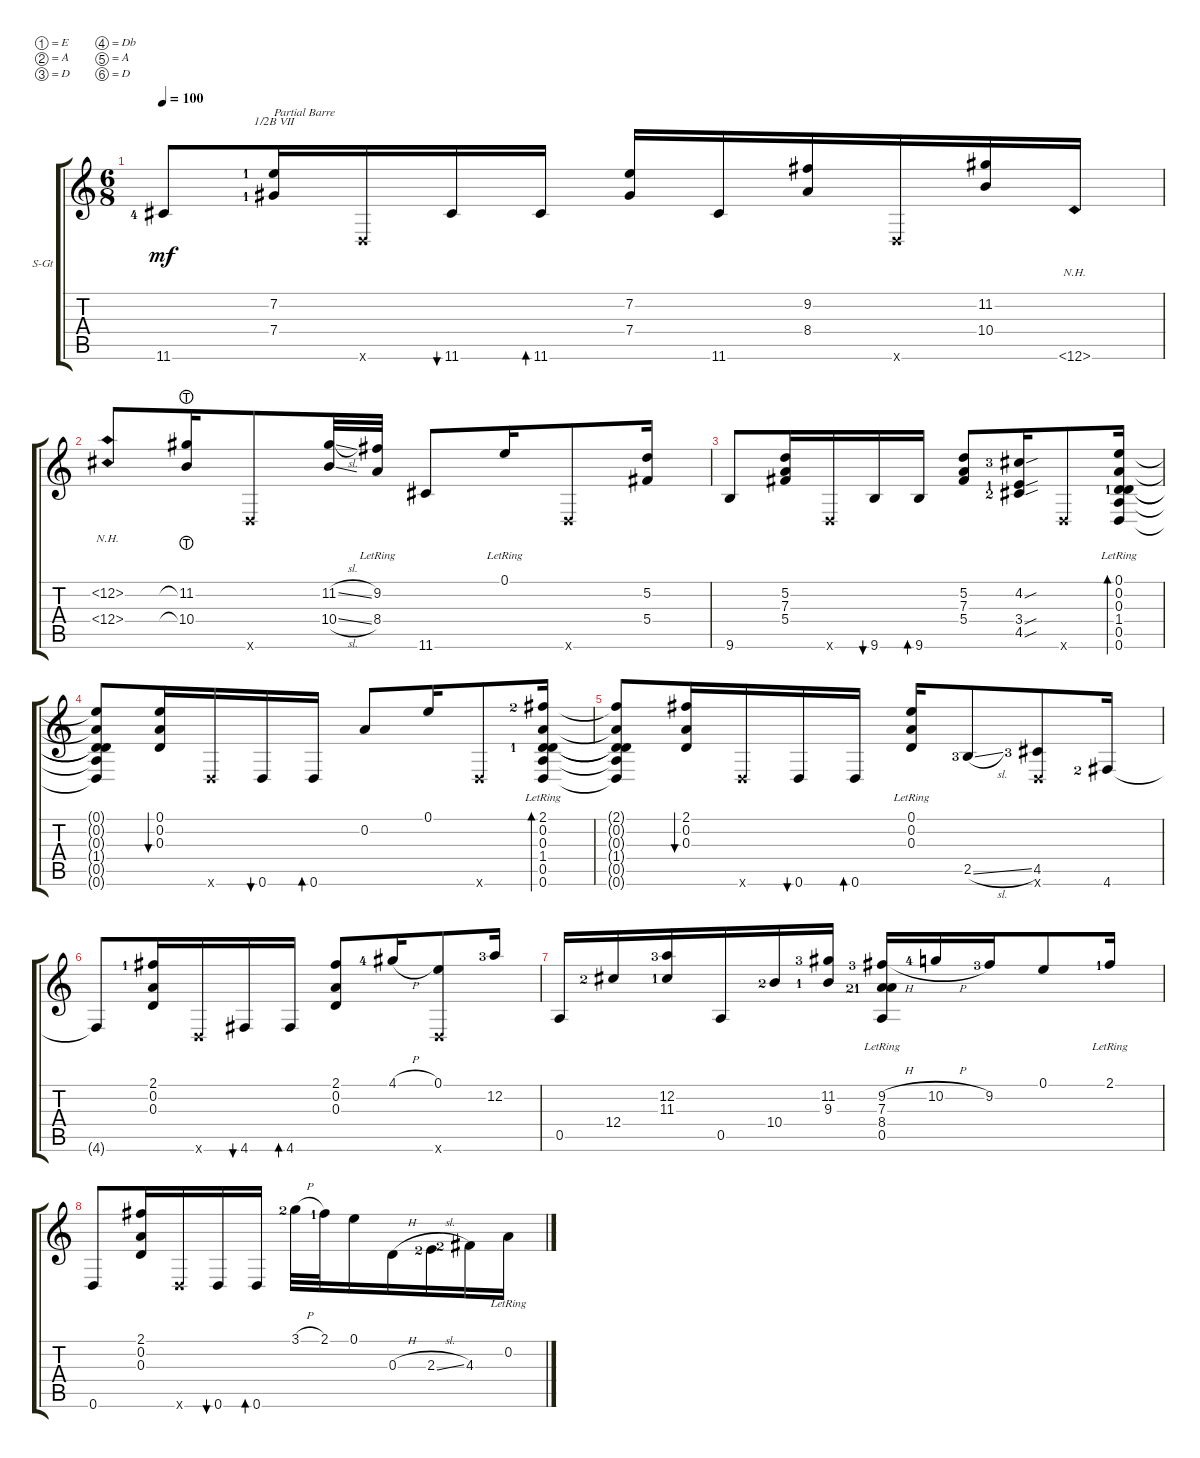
\defaultSystemsLayout 4
\bracketExtendMode groupsimilarinstruments
\firstSystemTrackNameOrientation horizontal
\otherSystemsTrackNameOrientation horizontal
\track ("Steel Guitar" "S-Gt") {instrument acousticguitarsteel}
\staff {score tabs}
\tuning (E4 A3 D3 Db3 A2 D2)
\ts (6 8)
\tempo 100
\clef g2
\scale
0.490061
\ks c
11.6{lf 5}.8{dy mf} (7.4{lf 2} 7.2{lf 2}).16{txt "Partial Barre" barre (7 half)} 0.6{x}.16 11.6.16{bu 30} 11.6.16{bd 30} (7.4 7.2).16 11.6.16 (8.4 9.2).16 0.6{x}.16 (11.2 10.4).16 12.6{nh}.16 |
\scale
0.501488 (12.2{nh} 12.4{nh}).8 (11.2{lht} 10.4{lht}).16 0.6{x}.8 (10.4{sl} 11.2{sl}).32 (8.4{lr} 9.2{lr}).32 11.6.8 0.1{lr}.16 0.6{x}.8 (5.2 5.4).16 |
\scale
0.498023 9.6.8 (5.4 7.3 5.2).16 0.6{x}.16 9.6.16{bu 30} 9.6.16{bd 30} (5.4 7.3 5.2).8 (4.2{sou lf 4} 3.4{sou lf 2} 4.5{sou lf 3}).16 0.6{x}.8 (1.4{lr lf 2} 0.2{lr} 0.1{lr} 0.3{lr} 0.5{lr} 0.6{lr}).16{bd 30} |
\scale
0.486451 (0.6{t} 0.5{t} 1.4{t} 0.3{t} 0.2{t} 0.1{t}).8 (0.1 0.2 0.3).16{bu 30} 0.6{x}.16 0.6.16{bu 30} 0.6.16{bd 30} 0.2.8 0.1.16 0.6{x}.8 (2.1{lr lf 3} 0.2{lr} 0.3{lr} 1.4{lr lf 2} 0.5{lr} 0.6{lr}).16{bd 30} |
\scale
0.513566 (2.1{t} 0.2{t} 0.3{t} 1.4{t} 0.6{t} 0.5{t}).8 (2.1 0.2 0.3).16{bu 30} 0.6{x}.16 0.6.16{bu 30} 0.6.16{bd 30} (0.1{lr} 0.2{lr} 0.3{lr}).16 2.5{sl lf 4}.8 (4.5{lf 4} 0.6{x}).8 4.6{lf 3}.16 |
\scale
0.483534 4.6{t}.8 (2.1{lf 2} 0.2 0.3).16 0.6{x}.16 4.6.16{bu 30} 4.6.16{bd 30} (2.1 0.2 0.3).8 4.1{h lf 5}.16 (0.1 0.6{x}).8 12.2{lf 4}.16 |
\scale
0.516592 0.5.16 12.4{lf 3}.16 (11.3{lf 2} 12.2{lf 4}).16 0.5.16 10.4{lf 3}.16 (9.3{lf 2} 11.2{lf 4}).16 (0.5{lr} 8.4{lr lf 3} 7.3{lr lf 2} 9.2{h lf 4}).16 10.2{h lf 5}.16 9.2{lf 4}.16 0.1.8 2.1{lr lf 2}.16 |
\scale
0.483145 0.6.8 (2.1 0.2 0.3).16 0.6{x}.16 0.6.16{bu 30} 0.6.16{bd 30} 3.1{h lf 3}.32 2.1{lf 2}.32 0.1.16 0.3{h}.16 2.3{sl lf 3}.16 4.3{lf 3}.16 0.2{lr}.16
